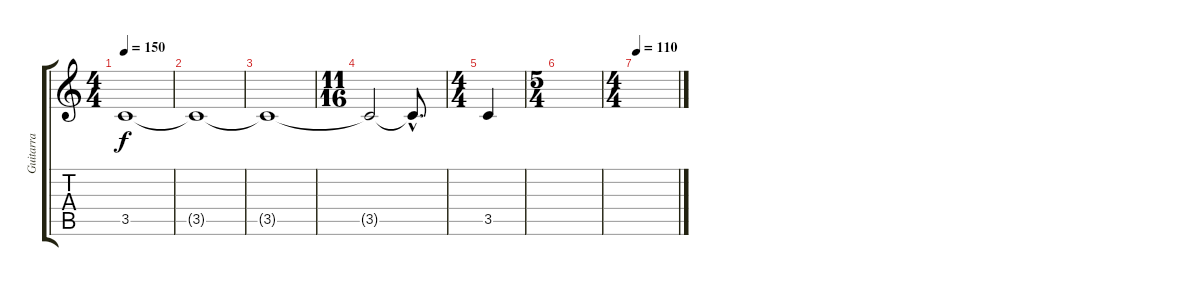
\track ("Guitarra" "Guitarra") {instrument distortionguitar}
\staff {score tabs}
\tuning (E4 B3 G3 D3 A2 E2) {hide}
\ts (4 4)
\tempo 150
\clef g2
\ks c
3.5.1{dy f} |
3.5{t}.1 |
3.5{t}.1 |
\ts (11 16)
3.5{t}.2 3.5{hac t}.8{d} |
\ts (4 4)
3.5.4 |
\ts (5 4)
|
\ts (4 4)
\tempo 110
